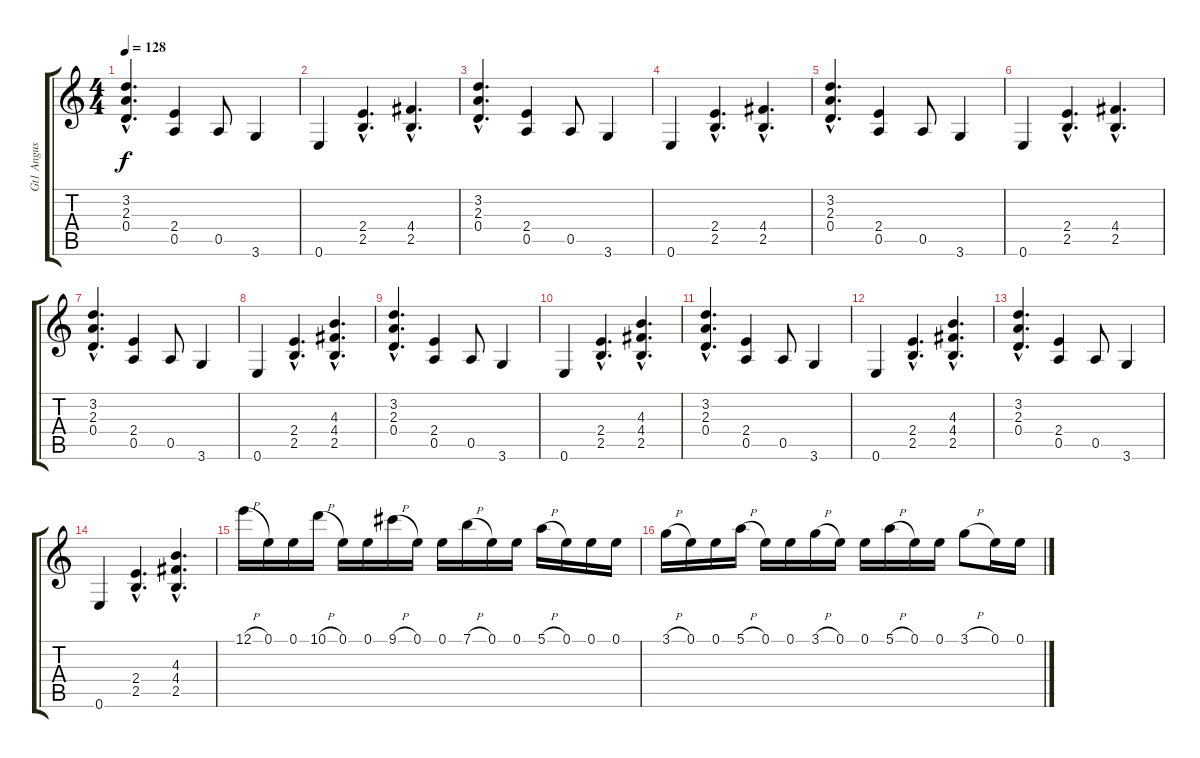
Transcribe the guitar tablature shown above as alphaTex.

\track ("Gt1 Angus" "Gt1 Angus") {instrument distortionguitar}
\staff {score tabs}
\tuning (E4 B3 G3 D3 A2 E2) {hide}
\ts (4 4)
\tempo 128
\clef g2
\ks c
(3.2{hac} 2.3{hac} 0.4{hac}).4{d dy f} (2.4 0.5).4 0.5.8 3.6.4 |
0.6.4 (2.4{hac} 2.5{hac}).4{d} (4.4{hac} 2.5{hac}).4{d} |
(3.2{hac} 2.3{hac} 0.4{hac}).4{d} (2.4 0.5).4 0.5.8 3.6.4 |
0.6.4 (2.4{hac} 2.5{hac}).4{d} (4.4{hac} 2.5{hac}).4{d} |
(3.2{hac} 2.3{hac} 0.4{hac}).4{d} (2.4 0.5).4 0.5.8 3.6.4 |
0.6.4 (2.4{hac} 2.5{hac}).4{d} (4.4{hac} 2.5{hac}).4{d} |
(3.2{hac} 2.3{hac} 0.4{hac}).4{d} (2.4 0.5).4 0.5.8 3.6.4 |
0.6.4 (2.4{hac} 2.5{hac}).4{d} (4.3{hac} 4.4{hac} 2.5{hac}).4{d} |
(3.2{hac} 2.3{hac} 0.4{hac}).4{d} (2.4 0.5).4 0.5.8 3.6.4 |
0.6.4 (2.4{hac} 2.5{hac}).4{d} (4.3{hac} 4.4{hac} 2.5{hac}).4{d} |
(3.2{hac} 2.3{hac} 0.4{hac}).4{d} (2.4 0.5).4 0.5.8 3.6.4 |
0.6.4 (2.4{hac} 2.5{hac}).4{d} (4.3{hac} 4.4{hac} 2.5{hac}).4{d} |
(3.2{hac} 2.3{hac} 0.4{hac}).4{d} (2.4 0.5).4 0.5.8 3.6.4 |
0.6.4 (2.4{hac} 2.5{hac}).4{d} (4.3{hac} 4.4{hac} 2.5{hac}).4{d} |
12.1{h}.16 0.1.16 0.1.16 10.1{h}.16 0.1.16 0.1.16 9.1{h}.16 0.1.16 0.1.16 7.1{h}.16 0.1.16 0.1.16 5.1{h}.16 0.1.16 0.1.16 0.1.16 |
3.1{h}.16 0.1.16 0.1.16 5.1{h}.16 0.1.16 0.1.16 3.1{h}.16 0.1.16 0.1.16 5.1{h}.16 0.1.16 0.1.16 3.1{h}.8 0.1.16 0.1.16
